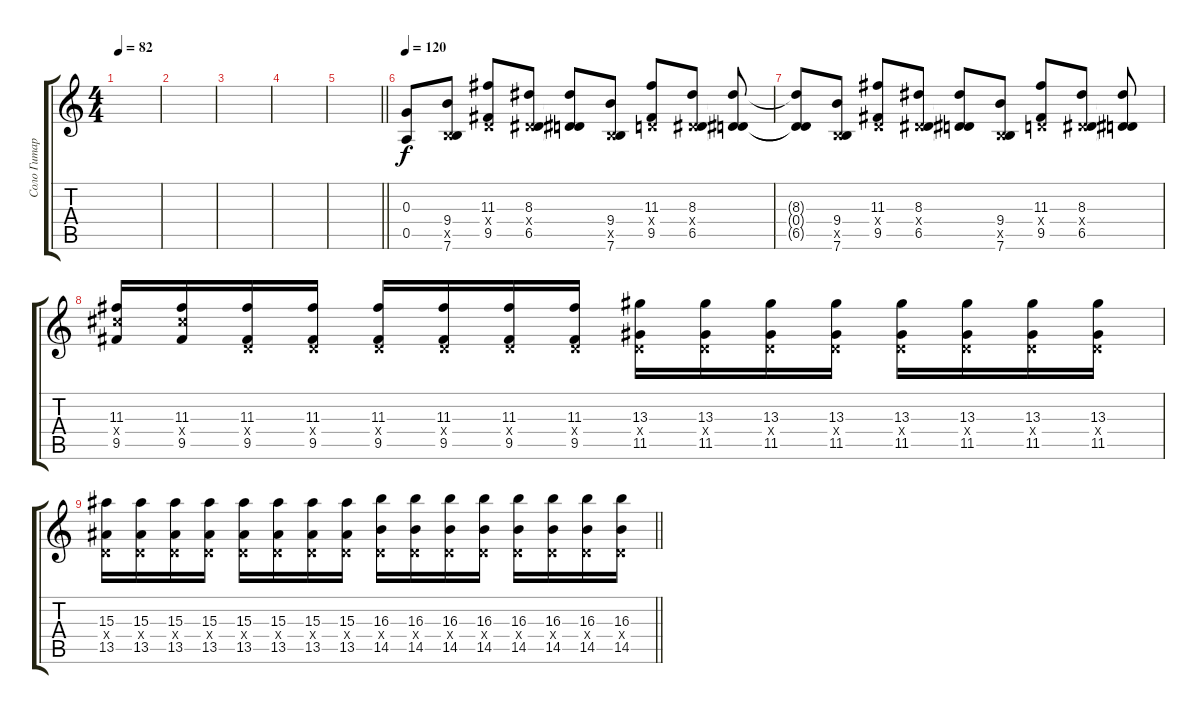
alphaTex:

\track ("Соло Гитара" "Соло Гитар") {instrument overdrivenguitar}
\staff {score tabs}
\tuning (E4 B3 G3 D3 A2 E2) {hide}
\ts (4 4)
\tempo 82
\clef g2
\ks c
|
|
|
|
\barLineRight lightlight
|
\tempo 115
\tempo 120
(0.3 0.5).8 (9.4 2.5{x} 7.6).8 (11.3 0.4{x} 9.5).8 (8.3 0.4{x} 6.5).8 (8.3{t} 0.4{t} 6.5{t}).8 (9.4 2.5{x} 7.6).8 (11.3 0.4{x} 9.5).8 (8.3 0.4{x} 6.5).8 (8.3{t} 0.4{t} 6.5{t}).8 |
(8.3{t} 0.4{t} 6.5{t}).8 (9.4 2.5{x} 7.6).8 (11.3 0.4{x} 9.5).8 (8.3 0.4{x} 6.5).8 (8.3{t} 0.4{t} 6.5{t}).8 (9.4 2.5{x} 7.6).8 (11.3 0.4{x} 9.5).8 (8.3 0.4{x} 6.5).8 (8.3{t} 0.4{t} 6.5{t}).8 |
(11.3 11.4{x} 9.5).16 (11.3 11.4{x} 9.5).16 (11.3 0.4{x} 9.5).16 (11.3 0.4{x} 9.5).16 (11.3 0.4{x} 9.5).16 (11.3 0.4{x} 9.5).16 (11.3 0.4{x} 9.5).16 (11.3 0.4{x} 9.5).16 (13.3 0.4{x} 11.5).16 (13.3 0.4{x} 11.5).16 (13.3 0.4{x} 11.5).16 (13.3 0.4{x} 11.5).16 (13.3 0.4{x} 11.5).16 (13.3 0.4{x} 11.5).16 (13.3 0.4{x} 11.5).16 (13.3 0.4{x} 11.5).16 |
\barLineRight lightlight
(15.3 0.4{x} 13.5).16 (15.3 0.4{x} 13.5).16 (15.3 0.4{x} 13.5).16 (15.3 0.4{x} 13.5).16 (15.3 0.4{x} 13.5).16 (15.3 0.4{x} 13.5).16 (15.3 0.4{x} 13.5).16 (15.3 0.4{x} 13.5).16 (16.3 0.4{x} 14.5).16 (16.3 0.4{x} 14.5).16 (16.3 0.4{x} 14.5).16 (16.3 0.4{x} 14.5).16 (16.3 0.4{x} 14.5).16 (16.3 0.4{x} 14.5).16 (16.3 0.4{x} 14.5).16 (16.3 0.4{x} 14.5).16
